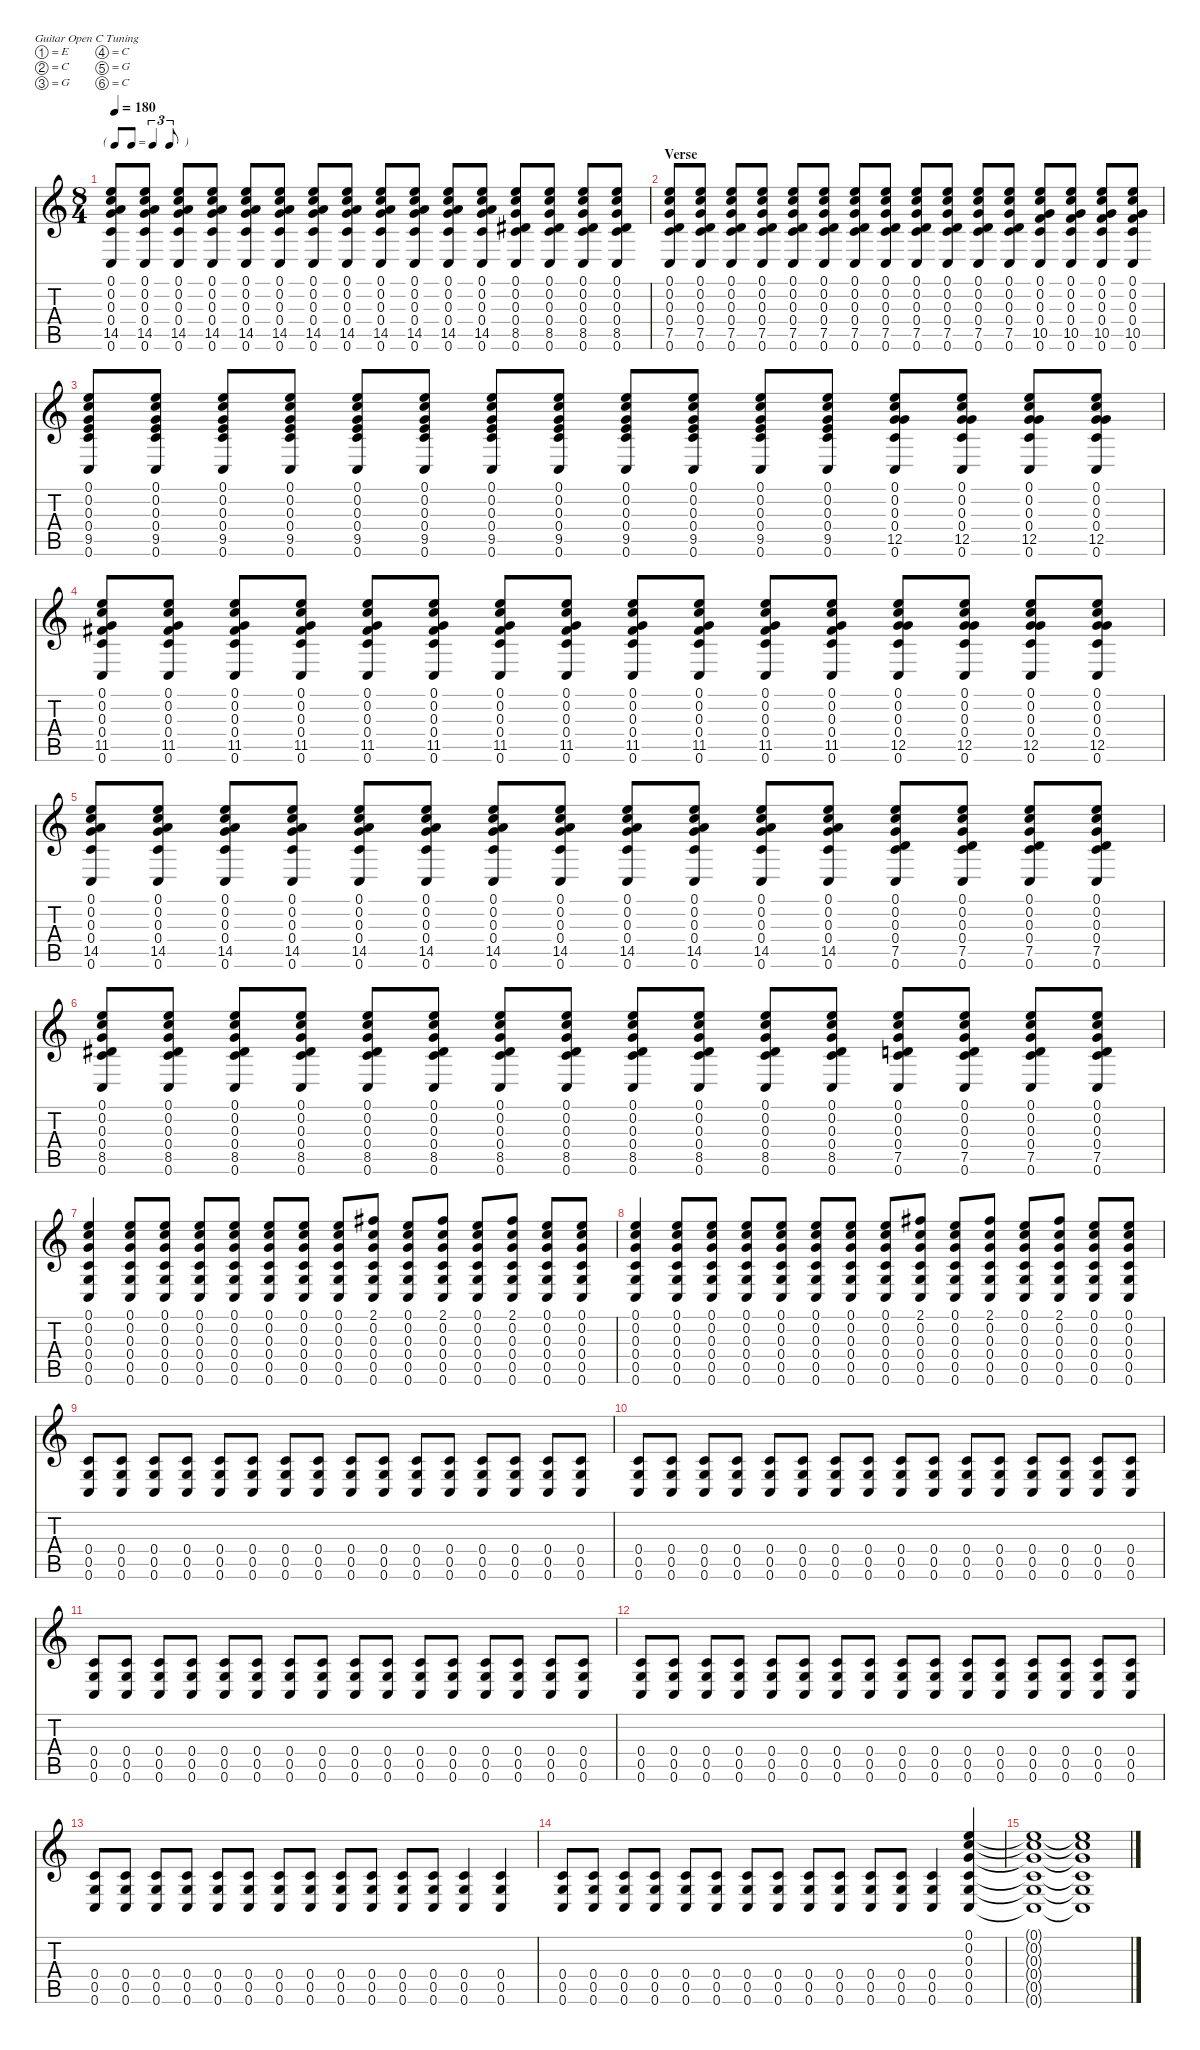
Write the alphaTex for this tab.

\defaultSystemsLayout 4
\hideDynamics
\bracketExtendMode nobrackets
\singleTrackTrackNamePolicy hidden
\multiTrackTrackNamePolicy hidden
\firstSystemTrackNameMode fullname
\firstSystemTrackNameOrientation horizontal
\otherSystemsTrackNameOrientation horizontal
\track ("Guitar" "s.guit.") {instrument acousticguitarsteel}
\staff {score tabs}
\tuning (E4 C4 G3 C3 G2 C2)
\ts (8 4)
\tf triplet8th
\tempo 180
\clef g2
\ks c
(0.1 0.2 0.3 0.4 14.5 0.6).8{dy f beam Up} (0.1 0.2 0.3 0.4 14.5 0.6).8{beam Up} (0.1 0.2 0.3 0.4 14.5 0.6).8{beam Up} (0.1 0.2 0.3 0.4 14.5 0.6).8{beam Up} (0.1 0.2 0.3 0.4 14.5 0.6).8{beam Up} (0.1 0.2 0.3 0.4 14.5 0.6).8{beam Up} (0.1 0.2 0.3 0.4 14.5 0.6).8{beam Up} (0.1 0.2 0.3 0.4 14.5 0.6).8{beam Up} (0.1 0.2 0.3 0.4 14.5 0.6).8{beam Up} (0.1 0.2 0.3 0.4 14.5 0.6).8{beam Up} (0.1 0.2 0.3 0.4 14.5 0.6).8{beam Up} (0.1 0.2 0.3 0.4 14.5 0.6).8{beam Up} (0.1 0.2 0.3 0.4 8.5{acc #} 0.6).8{beam Up} (0.1 0.2 0.3 0.4 8.5{acc #} 0.6).8{beam Up} (0.1 0.2 0.3 0.4 8.5{acc #} 0.6).8{beam Up} (0.1 0.2 0.3 0.4 8.5{acc #} 0.6).8{beam Up} |
\section ("" "Verse")
(0.1 0.2 0.3 0.4 7.5 0.6).8{beam Up} (0.1 0.2 0.3 0.4 7.5 0.6).8{beam Up} (0.1 0.2 0.3 0.4 7.5 0.6).8{beam Up} (0.1 0.2 0.3 0.4 7.5 0.6).8{beam Up} (0.1 0.2 0.3 0.4 7.5 0.6).8{beam Up} (0.1 0.2 0.3 0.4 7.5 0.6).8{beam Up} (0.1 0.2 0.3 0.4 7.5 0.6).8{beam Up} (0.1 0.2 0.3 0.4 7.5 0.6).8{beam Up} (0.1 0.2 0.3 0.4 7.5 0.6).8{beam Up} (0.1 0.2 0.3 0.4 7.5 0.6).8{beam Up} (0.1 0.2 0.3 0.4 7.5 0.6).8{beam Up} (0.1 0.2 0.3 0.4 7.5 0.6).8{beam Up} (0.1 0.2 0.3 0.4 10.5 0.6).8{beam Up} (0.1 0.2 0.3 0.4 10.5 0.6).8{beam Up} (0.1 0.2 0.3 0.4 10.5 0.6).8{beam Up} (0.1 0.2 0.3 0.4 10.5 0.6).8{beam Up} |
(0.1 0.2 0.3 0.4 9.5 0.6).8{beam Up} (0.1 0.2 0.3 0.4 9.5 0.6).8{beam Up} (0.1 0.2 0.3 0.4 9.5 0.6).8{beam Up} (0.1 0.2 0.3 0.4 9.5 0.6).8{beam Up} (0.1 0.2 0.3 0.4 9.5 0.6).8{beam Up} (0.1 0.2 0.3 0.4 9.5 0.6).8{beam Up} (0.1 0.2 0.3 0.4 9.5 0.6).8{beam Up} (0.1 0.2 0.3 0.4 9.5 0.6).8{beam Up} (0.1 0.2 0.3 0.4 9.5 0.6).8{beam Up} (0.1 0.2 0.3 0.4 9.5 0.6).8{beam Up} (0.1 0.2 0.3 0.4 9.5 0.6).8{beam Up} (0.1 0.2 0.3 0.4 9.5 0.6).8{beam Up} (0.1 0.2 0.3 0.4 12.5 0.6).8{beam Up} (0.1 0.2 0.3 0.4 12.5 0.6).8{beam Up} (0.1 0.2 0.3 0.4 12.5 0.6).8{beam Up} (0.1 0.2 0.3 0.4 12.5 0.6).8{beam Up} |
(0.1 0.2 0.3 0.4 11.5{acc #} 0.6).8{beam Up} (0.1 0.2 0.3 0.4 11.5{acc #} 0.6).8{beam Up} (0.1 0.2 0.3 0.4 11.5{acc #} 0.6).8{beam Up} (0.1 0.2 0.3 0.4 11.5{acc #} 0.6).8{beam Up} (0.1 0.2 0.3 0.4 11.5{acc #} 0.6).8{beam Up} (0.1 0.2 0.3 0.4 11.5{acc #} 0.6).8{beam Up} (0.1 0.2 0.3 0.4 11.5{acc #} 0.6).8{beam Up} (0.1 0.2 0.3 0.4 11.5{acc #} 0.6).8{beam Up} (0.1 0.2 0.3 0.4 11.5{acc #} 0.6).8{beam Up} (0.1 0.2 0.3 0.4 11.5{acc #} 0.6).8{beam Up} (0.1 0.2 0.3 0.4 11.5{acc #} 0.6).8{beam Up} (0.1 0.2 0.3 0.4 11.5{acc #} 0.6).8{beam Up} (0.1 0.2 0.3 0.4 12.5 0.6).8{beam Up} (0.1 0.2 0.3 0.4 12.5 0.6).8{beam Up} (0.1 0.2 0.3 0.4 12.5 0.6).8{beam Up} (0.1 0.2 0.3 0.4 12.5 0.6).8{beam Up} |
(0.1 0.2 0.3 0.4 14.5 0.6).8{beam Up} (0.1 0.2 0.3 0.4 14.5 0.6).8{beam Up} (0.1 0.2 0.3 0.4 14.5 0.6).8{beam Up} (0.1 0.2 0.3 0.4 14.5 0.6).8{beam Up} (0.1 0.2 0.3 0.4 14.5 0.6).8{beam Up} (0.1 0.2 0.3 0.4 14.5 0.6).8{beam Up} (0.1 0.2 0.3 0.4 14.5 0.6).8{beam Up} (0.1 0.2 0.3 0.4 14.5 0.6).8{beam Up} (0.1 0.2 0.3 0.4 14.5 0.6).8{beam Up} (0.1 0.2 0.3 0.4 14.5 0.6).8{beam Up} (0.1 0.2 0.3 0.4 14.5 0.6).8{beam Up} (0.1 0.2 0.3 0.4 14.5 0.6).8{beam Up} (0.1 0.2 0.3 0.4 7.5 0.6).8{beam Up} (0.1 0.2 0.3 0.4 7.5 0.6).8{beam Up} (0.1 0.2 0.3 0.4 7.5 0.6).8{beam Up} (0.1 0.2 0.3 0.4 7.5 0.6).8{beam Up} |
(0.1 0.2 0.3 0.4 8.5{acc #} 0.6).8{beam Up} (0.1 0.2 0.3 0.4 8.5{acc #} 0.6).8{beam Up} (0.1 0.2 0.3 0.4 8.5{acc #} 0.6).8{beam Up} (0.1 0.2 0.3 0.4 8.5{acc #} 0.6).8{beam Up} (0.1 0.2 0.3 0.4 8.5{acc #} 0.6).8{beam Up} (0.1 0.2 0.3 0.4 8.5{acc #} 0.6).8{beam Up} (0.1 0.2 0.3 0.4 8.5{acc #} 0.6).8{beam Up} (0.1 0.2 0.3 0.4 8.5{acc #} 0.6).8{beam Up} (0.1 0.2 0.3 0.4 8.5{acc #} 0.6).8{beam Up} (0.1 0.2 0.3 0.4 8.5{acc #} 0.6).8{beam Up} (0.1 0.2 0.3 0.4 8.5{acc #} 0.6).8{beam Up} (0.1 0.2 0.3 0.4 8.5{acc #} 0.6).8{beam Up} (0.1 0.2 0.3 0.4 7.5 0.6).8{beam Up} (0.1 0.2 0.3 0.4 7.5 0.6).8{beam Up} (0.1 0.2 0.3 0.4 7.5 0.6).8{beam Up} (0.1 0.2 0.3 0.4 7.5 0.6).8{beam Up} |
(0.1 0.2 0.3 0.4 0.5 0.6).4{beam Up} (0.1 0.2 0.3 0.4 0.5 0.6).8{beam Up} (0.1 0.2 0.3 0.4 0.5 0.6).8{beam Up} (0.1 0.2 0.3 0.4 0.5 0.6).8{beam Up} (0.1 0.2 0.3 0.4 0.5 0.6).8{beam Up} (0.1 0.2 0.3 0.4 0.5 0.6).8{beam Up} (0.1 0.2 0.3 0.4 0.5 0.6).8{beam Up} (0.1 0.2 0.3 0.4 0.5 0.6).8{beam Up} (2.1{acc #} 0.2 0.3 0.4 0.5 0.6).8{beam Up} (0.1 0.2 0.3 0.4 0.5 0.6).8{beam Up} (2.1{acc #} 0.2 0.3 0.4 0.5 0.6).8{beam Up} (0.1 0.2 0.3 0.4 0.5 0.6).8{beam Up} (2.1{acc #} 0.2 0.3 0.4 0.5 0.6).8{beam Up} (0.1 0.2 0.3 0.4 0.5 0.6).8{beam Up} (0.1 0.2 0.3 0.4 0.5 0.6).8{beam Up} |
(0.1 0.2 0.3 0.4 0.5 0.6).4{beam Up} (0.1 0.2 0.3 0.4 0.5 0.6).8{beam Up} (0.1 0.2 0.3 0.4 0.5 0.6).8{beam Up} (0.1 0.2 0.3 0.4 0.5 0.6).8{beam Up} (0.1 0.2 0.3 0.4 0.5 0.6).8{beam Up} (0.1 0.2 0.3 0.4 0.5 0.6).8{beam Up} (0.1 0.2 0.3 0.4 0.5 0.6).8{beam Up} (0.1 0.2 0.3 0.4 0.5 0.6).8{beam Up} (2.1{acc #} 0.2 0.3 0.4 0.5 0.6).8{beam Up} (0.1 0.2 0.3 0.4 0.5 0.6).8{beam Up} (2.1{acc #} 0.2 0.3 0.4 0.5 0.6).8{beam Up} (0.1 0.2 0.3 0.4 0.5 0.6).8{beam Up} (2.1{acc #} 0.2 0.3 0.4 0.5 0.6).8{beam Up} (0.1 0.2 0.3 0.4 0.5 0.6).8{beam Up} (0.1 0.2 0.3 0.4 0.5 0.6).8{beam Up} |
(0.4 0.5 0.6).8{beam Up} (0.4 0.5 0.6).8{beam Up} (0.4 0.5 0.6).8{beam Up} (0.4 0.5 0.6).8{beam Up} (0.4 0.5 0.6).8{beam Up} (0.4 0.5 0.6).8{beam Up} (0.4 0.5 0.6).8{beam Up} (0.4 0.5 0.6).8{beam Up} (0.4 0.5 0.6).8{beam Up} (0.4 0.5 0.6).8{beam Up} (0.4 0.5 0.6).8{beam Up} (0.4 0.5 0.6).8{beam Up} (0.4 0.5 0.6).8{beam Up} (0.4 0.5 0.6).8{beam Up} (0.4 0.5 0.6).8{beam Up} (0.4 0.5 0.6).8{beam Up} |
(0.4 0.5 0.6).8{beam Up} (0.4 0.5 0.6).8{beam Up} (0.4 0.5 0.6).8{beam Up} (0.4 0.5 0.6).8{beam Up} (0.4 0.5 0.6).8{beam Up} (0.4 0.5 0.6).8{beam Up} (0.4 0.5 0.6).8{beam Up} (0.4 0.5 0.6).8{beam Up} (0.4 0.5 0.6).8{beam Up} (0.4 0.5 0.6).8{beam Up} (0.4 0.5 0.6).8{beam Up} (0.4 0.5 0.6).8{beam Up} (0.4 0.5 0.6).8{beam Up} (0.4 0.5 0.6).8{beam Up} (0.4 0.5 0.6).8{beam Up} (0.4 0.5 0.6).8{beam Up} |
(0.4 0.5 0.6).8{beam Up} (0.4 0.5 0.6).8{beam Up} (0.4 0.5 0.6).8{beam Up} (0.4 0.5 0.6).8{beam Up} (0.4 0.5 0.6).8{beam Up} (0.4 0.5 0.6).8{beam Up} (0.4 0.5 0.6).8{beam Up} (0.4 0.5 0.6).8{beam Up} (0.4 0.5 0.6).8{beam Up} (0.4 0.5 0.6).8{beam Up} (0.4 0.5 0.6).8{beam Up} (0.4 0.5 0.6).8{beam Up} (0.4 0.5 0.6).8{beam Up} (0.4 0.5 0.6).8{beam Up} (0.4 0.5 0.6).8{beam Up} (0.4 0.5 0.6).8{beam Up} |
(0.4 0.5 0.6).8{beam Up} (0.4 0.5 0.6).8{beam Up} (0.4 0.5 0.6).8{beam Up} (0.4 0.5 0.6).8{beam Up} (0.4 0.5 0.6).8{beam Up} (0.4 0.5 0.6).8{beam Up} (0.4 0.5 0.6).8{beam Up} (0.4 0.5 0.6).8{beam Up} (0.4 0.5 0.6).8{beam Up} (0.4 0.5 0.6).8{beam Up} (0.4 0.5 0.6).8{beam Up} (0.4 0.5 0.6).8{beam Up} (0.4 0.5 0.6).8{beam Up} (0.4 0.5 0.6).8{beam Up} (0.4 0.5 0.6).8{beam Up} (0.4 0.5 0.6).8{beam Up} |
(0.4 0.5 0.6).8{beam Up} (0.4 0.5 0.6).8{beam Up} (0.4 0.5 0.6).8{beam Up} (0.4 0.5 0.6).8{beam Up} (0.4 0.5 0.6).8{beam Up} (0.4 0.5 0.6).8{beam Up} (0.4 0.5 0.6).8{beam Up} (0.4 0.5 0.6).8{beam Up} (0.4 0.5 0.6).8{beam Up} (0.4 0.5 0.6).8{beam Up} (0.4 0.5 0.6).8{beam Up} (0.4 0.5 0.6).8{beam Up} (0.4 0.5 0.6).4{beam Up} (0.4 0.5 0.6).4{beam Up} |
(0.4 0.5 0.6).8{beam Up} (0.4 0.5 0.6).8{beam Up} (0.4 0.5 0.6).8{beam Up} (0.4 0.5 0.6).8{beam Up} (0.4 0.5 0.6).8{beam Up} (0.4 0.5 0.6).8{beam Up} (0.4 0.5 0.6).8{beam Up} (0.4 0.5 0.6).8{beam Up} (0.4 0.5 0.6).8{beam Up} (0.4 0.5 0.6).8{beam Up} (0.4 0.5 0.6).8{beam Up} (0.4 0.5 0.6).8{beam Up} (0.4 0.5 0.6).4{beam Up} (0.1 0.2 0.3 0.4 0.5 0.6).4{beam Up} |
(0.1{t} 0.2{t} 0.3{t} 0.4{t} 0.5{t} 0.6{t}).1{beam Up} (0.1{t} 0.2{t} 0.3{t} 0.4{t} 0.5{t} 0.6{t}).1{beam Up}
